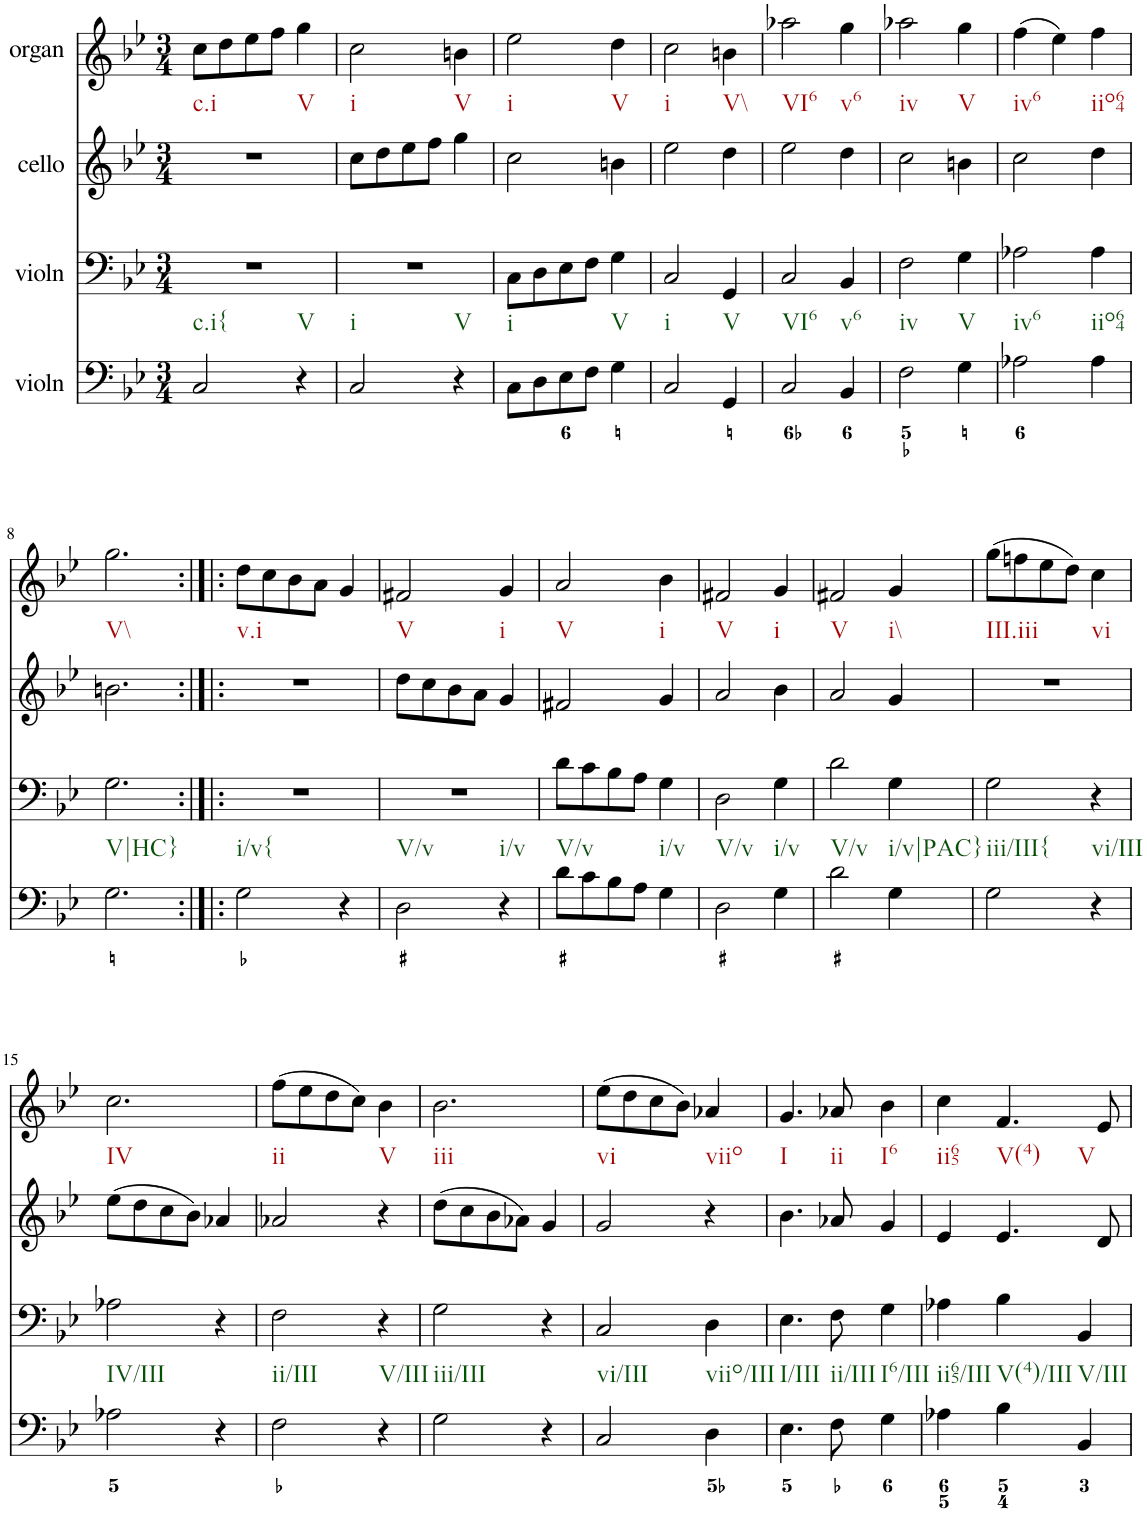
**kern	**kern	**kern	**kern
*part4	*part3	*part2	*part1
*staff4	*staff3	*staff2	*staff1
*I"violn	*I"violn	*I"cello	*I"organ
*clefF4	*clefF4	*clefG2	*clefG2
*k[b-e-]	*k[b-e-]	*k[b-e-]	*k[b-e-]
*g:	*g:	*g:	*g:
*M3/4	*M3/4	*M3/4	*M3/4
=1	=1	=1	=1
!	!LO:TX:b:t=c.i{	!	!
!	!LO:TX:b:t=V	!	!
2C/	2.r	2.r	8cc\L
.	.	.	8dd\
.	.	.	8ee-\
.	.	.	8ff\J
4r	.	.	4gg\
=2	=2	=2	=2
!	!LO:TX:b:t=i	!	!
!	!LO:TX:b:t=V	!	!
2C/	2.r	8cc\L	2cc\
.	.	8dd\	.
.	.	8ee-\	.
.	.	8ff\J	.
4r	.	4gg\	4bn\
=3	=3	=3	=3
!	!LO:TX:b:t=i	!	!
8C\L	8C\L	2cc\	2ee-\
8D\	8D\	.	.
8E-\	8E-\	.	.
8F\J	8F\J	.	.
!	!LO:TX:b:t=V	!	!
4G\	4G\	4bn\	4dd\
=4	=4	=4	=4
!	!LO:TX:b:t=i	!	!
2C/	2C/	2ee-\	2cc\
!	!LO:TX:b:t=V	!	!
4GG/	4GG/	4dd\	4bn\
=5	=5	=5	=5
!	!LO:TX:b:t=VI6	!	!
2C/	2C/	2ee-\	2aa-X\
!	!LO:TX:b:t=v6	!	!
4BB-/	4BB-/	4dd\	4gg\
=6	=6	=6	=6
!	!LO:TX:b:t=iv	!	!
2F\	2F\	2cc\	2aa-X\
!	!LO:TX:b:t=V	!	!
4G\	4G\	4bn\	4gg\
=7	=7	=7	=7
!	!LO:TX:b:t=iv6	!	!
2A-X\	2A-X\	2cc\	(4ff\
.	.	.	4ee-\)
!	!LO:TX:b:t=iio64	!	!
4A-\	4A-\	4dd\	4ff\
!!LO:LB:g=z
=8	=8	=8	=8
!	!LO:TX:b:t=V|HC}	!	!
2.G\	2.G\	2.bn\	2.gg\
=9:|!|:	=9:|!|:	=9:|!|:	=9:|!|:
!	!LO:TX:b:t=i/v{	!	!
2G\	2.r	2.r	8dd\L
.	.	.	8cc\
.	.	.	8b-\
.	.	.	8a\J
4r	.	.	4g/
=10	=10	=10	=10
!	!LO:TX:b:t=V/v	!	!
!	!LO:TX:b:t=i/v	!	!
2D\	2.r	8dd\L	2f#X/
.	.	8cc\	.
.	.	8b-\	.
.	.	8a\J	.
4r	.	4g/	4g/
=11	=11	=11	=11
!	!LO:TX:b:t=V/v	!	!
8d\L	8d\L	2f#X/	2a/
8c\	8c\	.	.
8B-\	8B-\	.	.
8A\J	8A\J	.	.
!	!LO:TX:b:t=i/v	!	!
4G\	4G\	4g/	4b-\
=12	=12	=12	=12
!	!LO:TX:b:t=V/v	!	!
2D\	2D\	2a/	2f#X/
!	!LO:TX:b:t=i/v	!	!
4G\	4G\	4b-\	4g/
=13	=13	=13	=13
!	!LO:TX:b:t=V/v	!	!
2d\	2d\	2a/	2f#X/
!	!LO:TX:b:t=i/v|PAC}	!	!
4G\	4G\	4g/	4g/
=14	=14	=14	=14
!	!LO:TX:b:t=iii/III{	!	!
2G\	2G\	2.r	(8gg\L
.	.	.	8ffn\
.	.	.	8ee-\
.	.	.	8dd\J)
!	!LO:TX:b:t=vi/III	!	!
4r	4r	.	4cc\
!!LO:LB:g=z
=15	=15	=15	=15
!	!LO:TX:b:t=IV/III	!	!
2A-X\	2A-X\	(8ee-\L	2.cc\
.	.	8dd\	.
.	.	8cc\	.
.	.	8b-\J)	.
4r	4r	4a-X/	.
=16	=16	=16	=16
!	!LO:TX:b:t=ii/III	!	!
2F\	2F\	2a-X/	(8ff\L
.	.	.	8ee-\
.	.	.	8dd\
.	.	.	8cc\J)
!	!LO:TX:b:t=V/III	!	!
4r	4r	4r	4b-\
=17	=17	=17	=17
!	!LO:TX:b:t=iii/III	!	!
2G\	2G\	(8dd\L	2.b-\
.	.	8cc\	.
.	.	8b-\	.
.	.	8a-X\J)	.
4r	4r	4g/	.
=18	=18	=18	=18
!	!LO:TX:b:t=vi/III	!	!
2C/	2C/	2g/	(8ee-\L
.	.	.	8dd\
.	.	.	8cc\
.	.	.	8b-\J)
!	!LO:TX:b:t=viio/III	!	!
4D\	4D\	4r	4a-X/
=19	=19	=19	=19
!	!LO:TX:b:t=I/III	!	!
4.E-\	4.E-\	4.b-\	4.g/
!	!LO:TX:b:t=ii/III	!	!
8F\	8F\	8a-X/	8a-X/
!	!LO:TX:b:t=I6/III	!	!
4G\	4G\	4g/	4b-\
=20	=20	=20	=20
!	!LO:TX:b:t=ii65/III	!	!
4A-X\	4A-X\	4e-/	4cc\
!	!LO:TX:b:t=V(4)/III	!	!
4B-\	4B-\	4.e-/	4.f/
!	!LO:TX:b:t=V/III	!	!
4BB-/	4BB-/	.	.
.	.	8d/	8e-/
=	=	=	=
*-	*-	*-	*-
